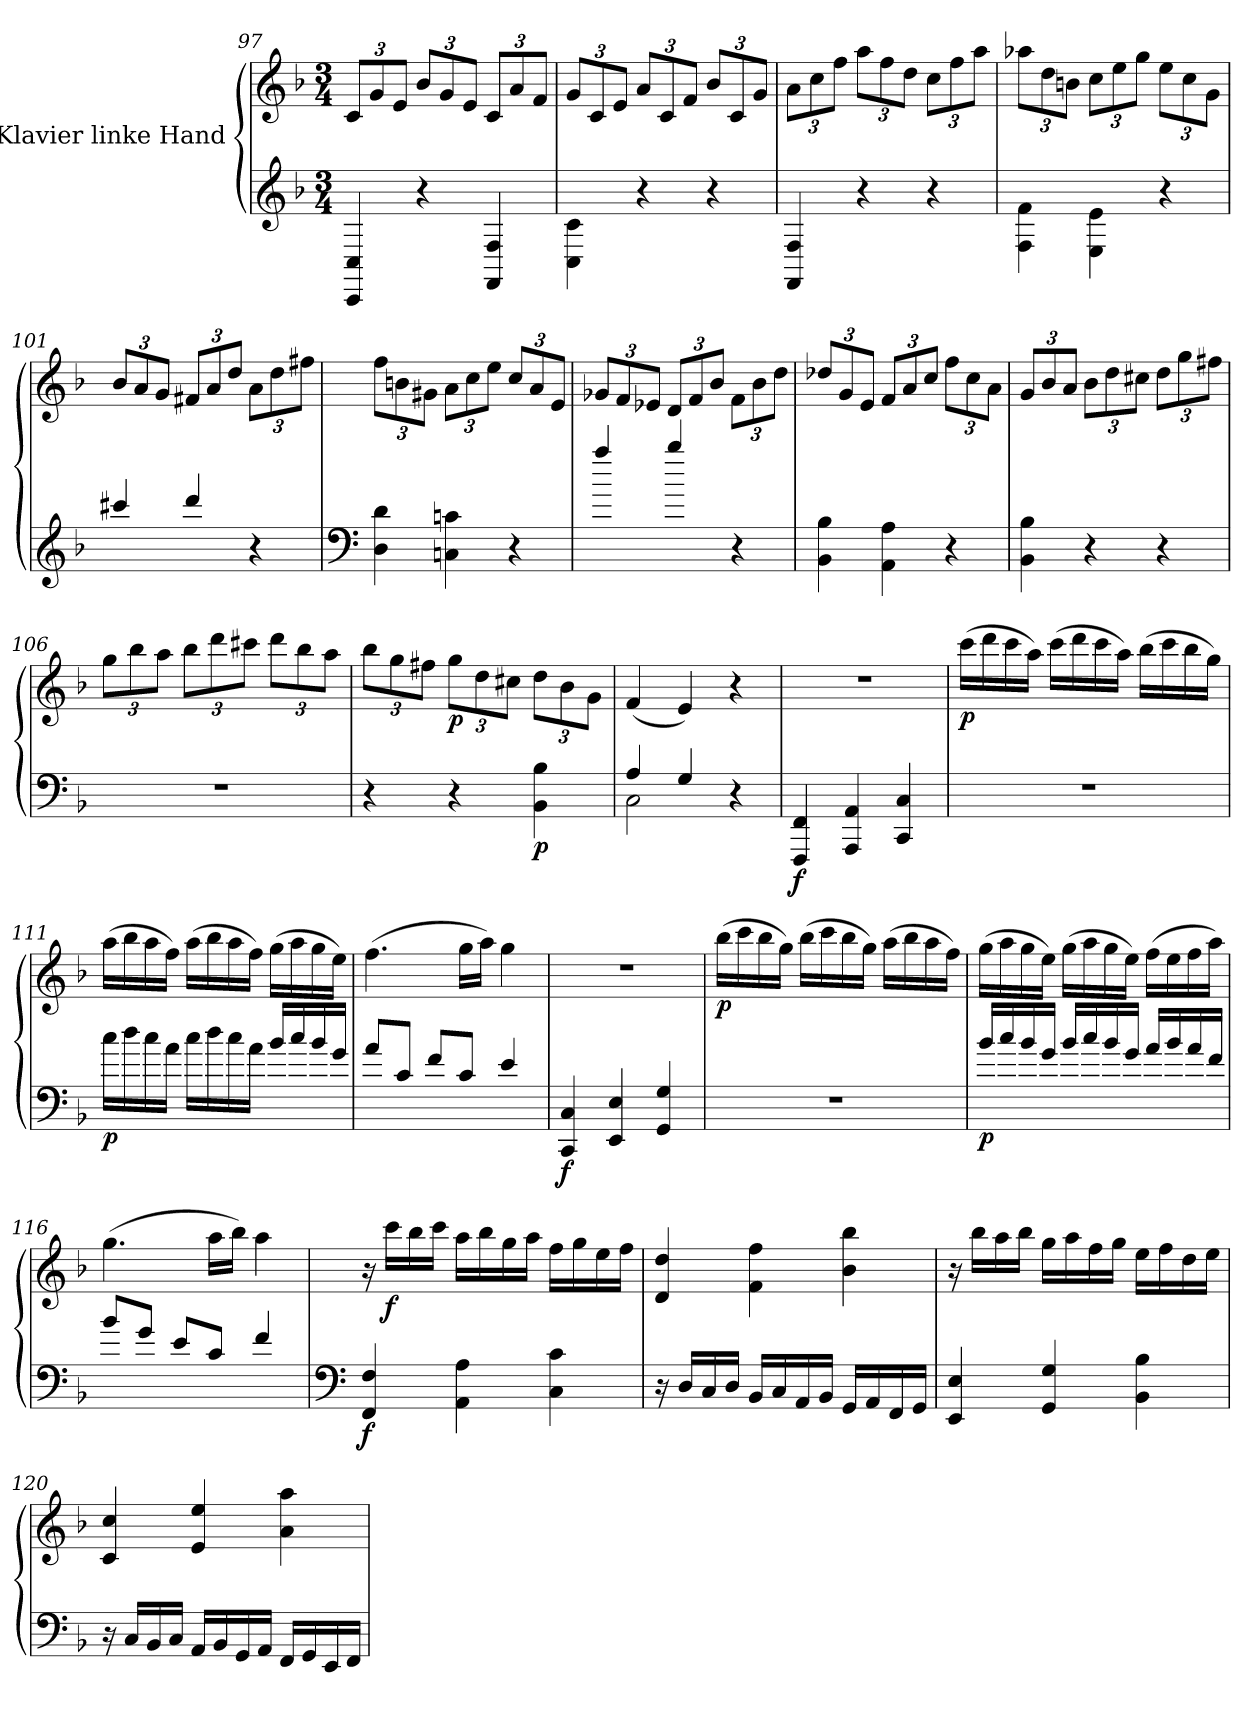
**kern	**kern	**dynam
*part1	*part1	*part1
*staff2	*staff1	*staff1/2
*I"Klavier linke Hand	*	*
*clefG2	*clefG2	*
*k[b-]	*k[b-]	*
*M3/4	*M3/4	*
*	*Xbrackettup	*
=97	=97	=97
4CC/ 4C/	12c/L	.
.	12g/	.
.	12e/J	.
4r	12b-/L	.
.	12g/	.
.	12e/J	.
4FF/ 4F/	12c/L	.
.	12a/	.
.	12f/J	.
=98	=98	=98
4C\ 4c\	12g/L	.
.	12c/	.
.	12e/J	.
4r	12a/L	.
.	12c/	.
.	12f/J	.
4r	12b-/L	.
.	12c/	.
.	12g/J	.
=99	=99	=99
4FF/ 4F/	12a\L	.
.	12cc\	.
.	12ff\J	.
4r	12aa\L	.
.	12ff\	.
.	12dd\J	.
4r	12cc\L	.
.	12ff\	.
.	12aa\J	.
=100	=100	=100
4F\ 4f\	12aa-X\L	.
.	12dd\	.
.	12bn\J	.
4E\ 4e\	12cc\L	.
.	12ee\	.
.	12gg\J	.
4r	12ee\L	.
.	12cc\	.
.	12g\J	.
=101	=101	=101
4ccc#X/	12b-/L	.
.	12a/	.
.	12g/J	.
4ddd/	12f#X/L	.
.	12a/	.
.	12dd/J	.
4r	12a\L	.
.	12dd\	.
.	12ff#X\J	.
=102	=102	=102
*clefF4	*	*
4D\ 4d\	12ff\L	.
.	12bn\	.
.	12g#X\J	.
4Cn\ 4cn\	12a\L	.
.	12cc\	.
.	12ee\J	.
4r	12cc/L	.
.	12a/	.
.	12e/J	.
=103	=103	=103
4aa/	12g-X/L	.
.	12f/	.
.	12e-X/J	.
4bb-/	12d/L	.
.	12f/	.
.	12b-/J	.
4r	12f\L	.
.	12b-\	.
.	12dd\J	.
=104	=104	=104
4BB-\ 4B-\	12dd-X/L	.
.	12g/	.
.	12e/J	.
4AA\ 4A\	12f/L	.
.	12a/	.
.	12cc/J	.
4r	12ff\L	.
.	12cc\	.
.	12a\J	.
=105	=105	=105
4BB-\ 4B-\	12g/L	.
.	12b-/	.
.	12a/J	.
4r	12b-\L	.
.	12dd\	.
.	12cc#X\J	.
4r	12dd\L	.
.	12gg\	.
.	12ff#X\J	.
=106	=106	=106
2.r	12gg\L	.
.	12bb-\	.
.	12aa\J	.
.	12bb-\L	.
.	12ddd\	.
.	12ccc#X\J	.
.	12ddd\L	.
.	12bb-\	.
.	12aa\J	.
=107	=107	=107
4r	12bb-\L	.
.	12gg\	.
.	12ff#X\J	.
!	!	!LO:DY:b
4r	12gg\L	p
.	12dd\	.
.	12cc#X\J	.
!	!	!LO:DY:b=2
4BB-\ 4B-\	12dd\L	p
.	12b-\	.
.	12g\J	.
=108	=108	=108
*^	*	*
4A/	2C\	(<4f/	.
4G/	.	4e/)	.
4r	4ryy	4r	.
=109	=109	=109	=109
!	!	!	!LO:DY:b=2
*v	*v	*	*
4FFF/ 4FF/	2.r	f
4AAA/ 4AA/	.	.
4CC/ 4C/	.	.
=110	=110	=110
!	!	!LO:DY:b
2.r	(>16ccc\LL	p
.	16ddd\	.
.	16ccc\	.
.	16aa\JJ)	.
.	(>16ccc\LL	.
.	16ddd\	.
.	16ccc\	.
.	16aa\JJ)	.
.	(>16bb-\LL	.
.	16ccc\	.
.	16bb-\	.
.	16gg\JJ)	.
=111	=111	=111
!	!	!LO:DY:b=2
16cc\LL	(>16aa\LL	p
16dd\	16bb-\	.
16cc\	16aa\	.
16a\JJ	16ff\JJ)	.
16cc\LL	(>16aa\LL	.
16dd\	16bb-\	.
16cc\	16aa\	.
16a\JJ	16ff\JJ)	.
16b-/LL	(>16gg\LL	.
16cc/	16aa\	.
16b-/	16gg\	.
16g/JJ	16ee\JJ)	.
=112	=112	=112
8a/L	(>4.ff\	.
8c/J	.	.
8f/L	.	.
8c/J	16gg\LL	.
.	16aa\JJ)	.
4e/	4gg\	.
=113	=113	=113
!	!	!LO:DY:b=2
4CC/ 4C/	2.r	f
4EE/ 4E/	.	.
4GG/ 4G/	.	.
=114	=114	=114
!	!	!LO:DY:b
2.r	(>16bb-\LL	p
.	16ccc\	.
.	16bb-\	.
.	16gg\JJ)	.
.	(>16bb-\LL	.
.	16ccc\	.
.	16bb-\	.
.	16gg\JJ)	.
.	(>16aa\LL	.
.	16bb-\	.
.	16aa\	.
.	16ff\JJ)	.
=115	=115	=115
!	!	!LO:DY:b=2
16b-/LL	(>16gg\LL	p
16cc/	16aa\	.
16b-/	16gg\	.
16g/JJ	16ee\JJ)	.
16b-/LL	(>16gg\LL	.
16cc/	16aa\	.
16b-/	16gg\	.
16g/JJ	16ee\JJ)	.
16a/LL	(>16ff\LL	.
16b-/	16ee\	.
16a/	16ff\	.
16f/JJ	16aa\JJ)	.
=116	=116	=116
8b-/L	(>4.gg\	.
8g/J	.	.
8e/L	.	.
8c/J	16aa\LL	.
.	16bb-\JJ)	.
4f/	4aa\	.
=117	=117	=117
*clefF4	*	*
!	!	!LO:DY:b=2
4FF/ 4F/	16r	f
!	!	!LO:DY:b
.	16ccc\LL	f
.	16bb-\	.
.	16ccc\JJ	.
4AA\ 4A\	16aa\LL	.
.	16bb-\	.
.	16gg\	.
.	16aa\JJ	.
4C\ 4c\	16ff\LL	.
.	16gg\	.
.	16ee\	.
.	16ff\JJ	.
=118	=118	=118
16r	4d/ 4dd/	.
16D/LL	.	.
16C/	.	.
16D/JJ	.	.
16BB-/LL	4f\ 4ff\	.
16C/	.	.
16AA/	.	.
16BB-/JJ	.	.
16GG/LL	4b-\ 4bb-\	.
16AA/	.	.
16FF/	.	.
16GG/JJ	.	.
=119	=119	=119
4EE/ 4E/	16r	.
.	16bb-\LL	.
.	16aa\	.
.	16bb-\JJ	.
4GG/ 4G/	16gg\LL	.
.	16aa\	.
.	16ff\	.
.	16gg\JJ	.
4BB-\ 4B-\	16ee\LL	.
.	16ff\	.
.	16dd\	.
.	16ee\JJ	.
=120	=120	=120
16r	4c/ 4cc/	.
16C/LL	.	.
16BB-/	.	.
16C/JJ	.	.
16AA/LL	4e/ 4ee/	.
16BB-/	.	.
16GG/	.	.
16AA/JJ	.	.
16FF/LL	4a\ 4aa\	.
16GG/	.	.
16EE/	.	.
16FF/JJ	.	.
=	=	=
*-	*-	*-
